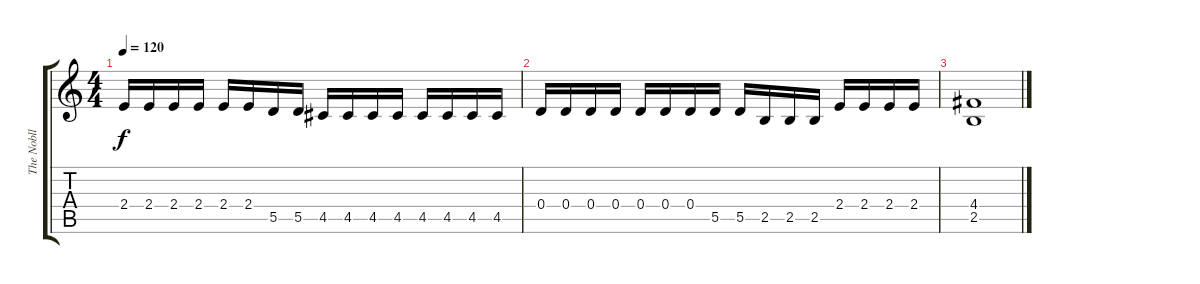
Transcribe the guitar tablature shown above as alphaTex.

\track ("The Nobll" "The Nobll") {instrument overdrivenguitar}
\staff {score tabs}
\tuning (E4 B3 G3 D3 A2 E2) {hide}
\ts (4 4)
\tempo 120
\clef g2
\ks c
2.4.16{dy f} 2.4.16 2.4.16 2.4.16 2.4.16 2.4.16 5.5.16 5.5.16 4.5.16 4.5.16 4.5.16 4.5.16 4.5.16 4.5.16 4.5.16 4.5.16 |
0.4.16 0.4.16 0.4.16 0.4.16 0.4.16 0.4.16 0.4.16 5.5.16 5.5.16 2.5.16 2.5.16 2.5.16 2.4.16 2.4.16 2.4.16 2.4.16 |
(4.4 2.5).1
